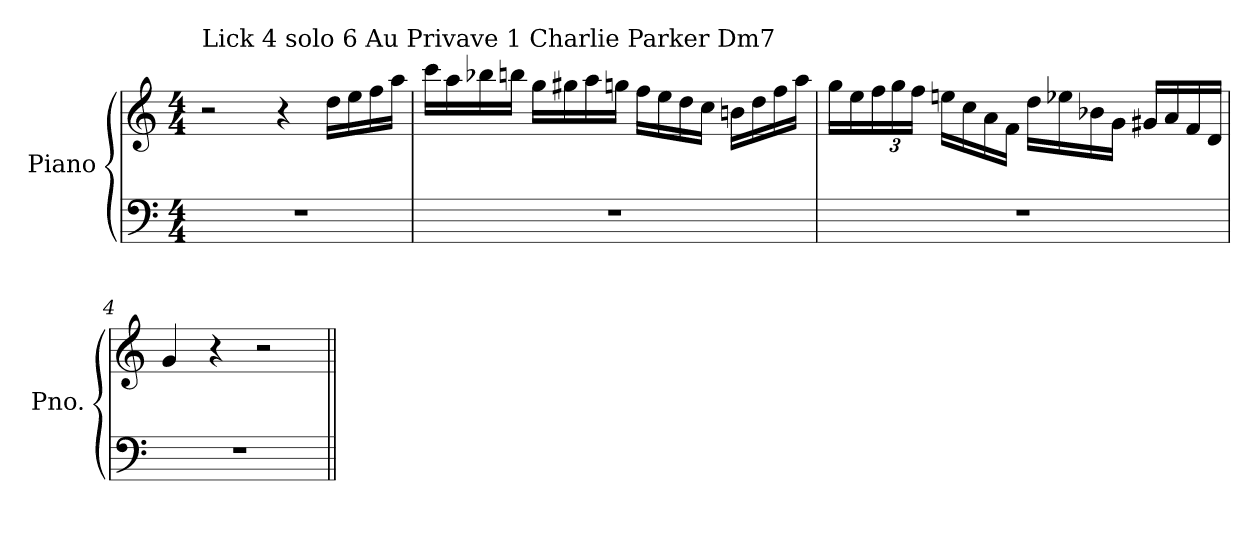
**kern	**kern
*part1	*part1
*staff2	*staff1
*I"Piano	*
*I'Pno.	*
*clefF4	*clefG2
*k[]	*k[]
*M4/4	*M4/4
*MM220	*MM220
=1	=1
!	!LO:TX:t=Lick 4 solo 6 Au Privave 1 Charlie Parker Dm7
1r	2r
.	4r
.	16dd\LL
.	16ee\
.	16ff\
.	16aa\JJ
=2	=2
1r	16ccc\LL
.	16aa\
.	16bb-X\
.	16bbn\JJ
.	16gg\LL
.	16gg#X\
.	16aa\
.	16ggn\JJ
.	16ff\LL
.	16ee\
.	16dd\
.	16cc\JJ
.	16bn\LL
.	16dd\
.	16ff\
.	16aa\JJ
!!LO:LB:g=z
=3	=3
1r	16gg\LL
.	16ee\
*	*Xbrackettup
.	24ff\
.	24gg\
.	24ff\JJ
.	16een\LL
.	16cc\
.	16a\
.	16f\JJ
.	16dd\LL
.	16ee-X\
.	16b-X\
.	16g\JJ
.	16g#X/LL
.	16a/
.	16f/
.	16d/JJ
=4	=4
1r	4g/
.	4r
.	2r
=||	=||
*-	*-
